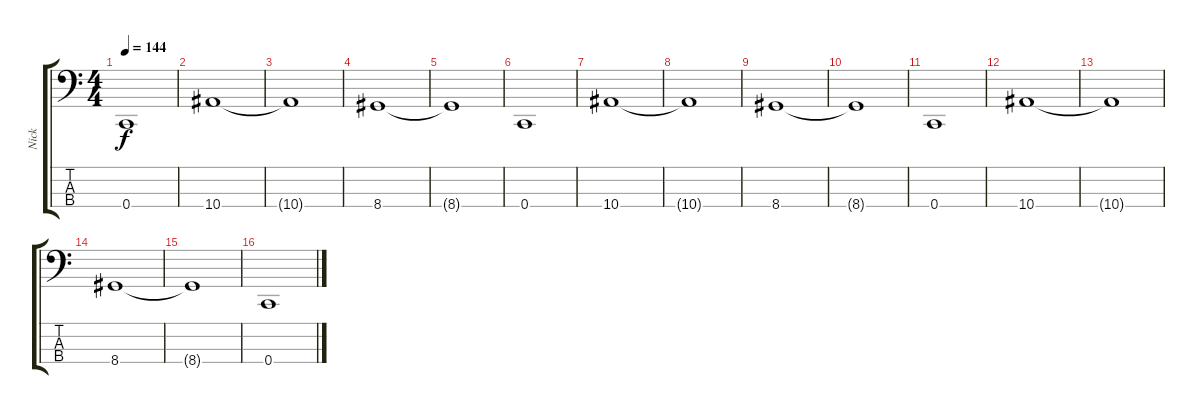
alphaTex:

\track ("Nick" "Nick") {instrument electricbassfinger}
\staff {score tabs}
\tuning (F2 C2 G1 C1) {hide}
\ts (4 4)
\tempo 144
\clef f4
\ks c
0.4.1{dy f} |
10.4.1 |
10.4{t}.1 |
8.4.1 |
8.4{t}.1 |
0.4.1 |
10.4.1 |
10.4{t}.1 |
8.4.1 |
8.4{t}.1 |
0.4.1 |
10.4.1 |
10.4{t}.1 |
8.4.1 |
8.4{t}.1 |
0.4.1
